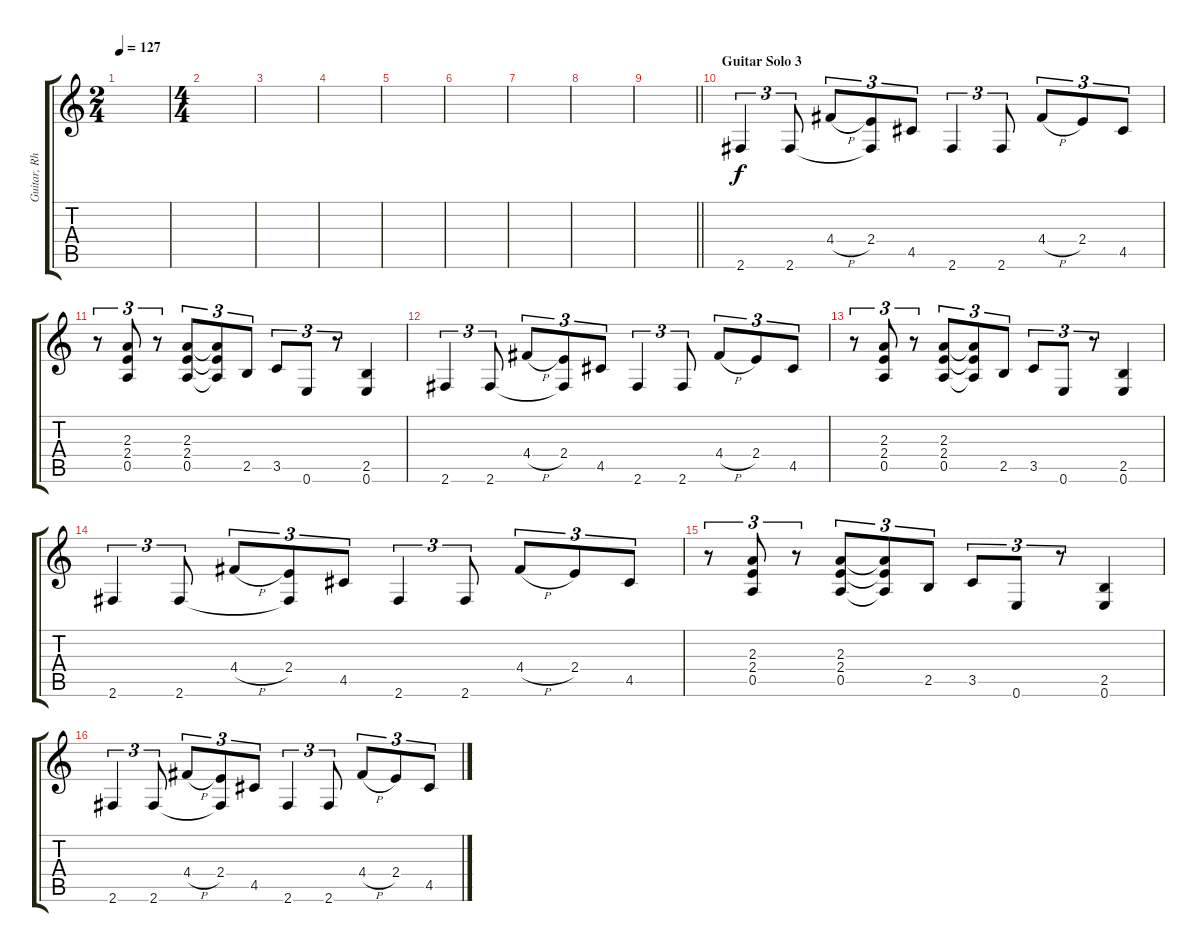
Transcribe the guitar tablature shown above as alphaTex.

\track ("Guitar, Rhythm" "Guitar, Rh") {instrument distortionguitar}
\staff {score tabs}
\tuning (E4 B3 G3 D3 A2 E2) {hide}
\ts (2 4)
\tempo 127
\clef g2
\ks c
|
\ts (4 4)
|
|
|
|
|
|
|
\barLineRight lightlight
|
\section ("" "Guitar Solo 3")
2.6.4{tu (3 2)} 2.6.8{tu (3 2)} 4.4{h}.8{tu (3 2)} (2.4 2.6{t}).8{tu (3 2)} 4.5.8{tu (3 2)} 2.6.4{tu (3 2)} 2.6.8{tu (3 2)} 4.4{h}.8{tu (3 2)} 2.4.8{tu (3 2)} 4.5.8{tu (3 2)} |
r.8{tu (3 2)} (2.3 2.4 0.5).8{tu (3 2)} r.8{tu (3 2)} (2.3 2.4 0.5).8{tu (3 2)} (2.3{t} 2.4{t} 0.5{t}).8{tu (3 2)} 2.5.8{tu (3 2)} 3.5.8{tu (3 2)} 0.6.8{tu (3 2)} r.8{tu (3 2)} (2.5 0.6).4 |
2.6.4{tu (3 2)} 2.6.8{tu (3 2)} 4.4{h}.8{tu (3 2)} (2.4 2.6{t}).8{tu (3 2)} 4.5.8{tu (3 2)} 2.6.4{tu (3 2)} 2.6.8{tu (3 2)} 4.4{h}.8{tu (3 2)} 2.4.8{tu (3 2)} 4.5.8{tu (3 2)} |
r.8{tu (3 2)} (2.3 2.4 0.5).8{tu (3 2)} r.8{tu (3 2)} (2.3 2.4 0.5).8{tu (3 2)} (2.3{t} 2.4{t} 0.5{t}).8{tu (3 2)} 2.5.8{tu (3 2)} 3.5.8{tu (3 2)} 0.6.8{tu (3 2)} r.8{tu (3 2)} (2.5 0.6).4 |
2.6.4{tu (3 2)} 2.6.8{tu (3 2)} 4.4{h}.8{tu (3 2)} (2.4 2.6{t}).8{tu (3 2)} 4.5.8{tu (3 2)} 2.6.4{tu (3 2)} 2.6.8{tu (3 2)} 4.4{h}.8{tu (3 2)} 2.4.8{tu (3 2)} 4.5.8{tu (3 2)} |
r.8{tu (3 2)} (2.3 2.4 0.5).8{tu (3 2)} r.8{tu (3 2)} (2.3 2.4 0.5).8{tu (3 2)} (2.3{t} 2.4{t} 0.5{t}).8{tu (3 2)} 2.5.8{tu (3 2)} 3.5.8{tu (3 2)} 0.6.8{tu (3 2)} r.8{tu (3 2)} (2.5 0.6).4 |
2.6.4{tu (3 2)} 2.6.8{tu (3 2)} 4.4{h}.8{tu (3 2)} (2.4 2.6{t}).8{tu (3 2)} 4.5.8{tu (3 2)} 2.6.4{tu (3 2)} 2.6.8{tu (3 2)} 4.4{h}.8{tu (3 2)} 2.4.8{tu (3 2)} 4.5.8{tu (3 2)}
